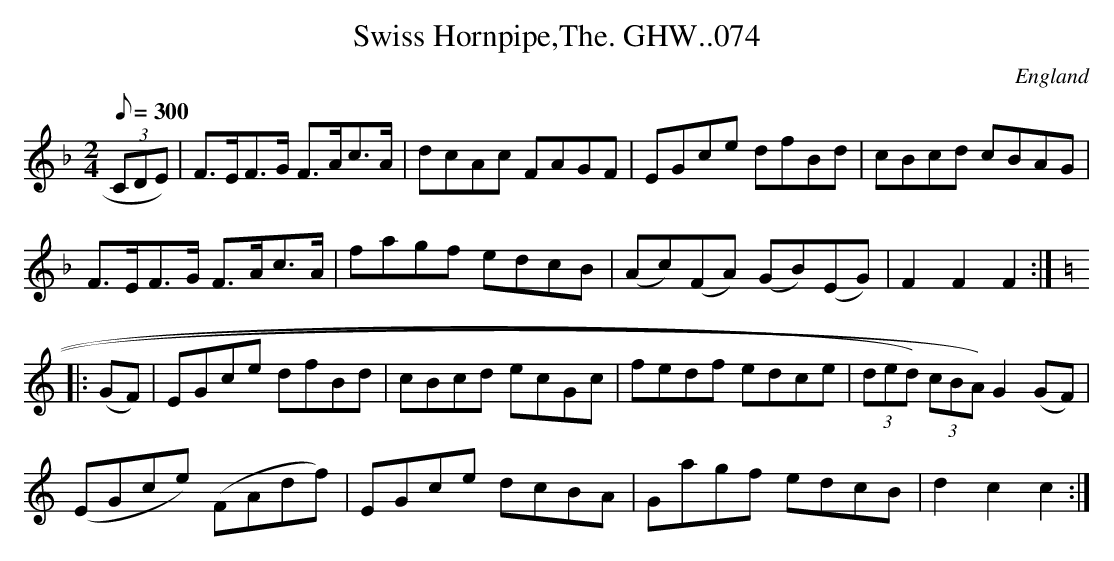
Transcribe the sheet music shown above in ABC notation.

X:1
T:Swiss Hornpipe,The. GHW..074
M:2/4
L:1/8
Q:300
O:England
K:F
(3CDE)|F>EF>G F>Ac>A|dcAc FAGF|EGce dfBd|cBcd cBAG|!
F>EF>G F>Ac>A|fagf edcB|(Ac)(FA) (GB)(EG)|F2F2F2:|!
K:C
|:(GF)|EGce dfBd|cBcd ecGc|fedf edce|(3ded) (3cBA) G2 (GF)|!
(EGce) (FAdf)|EGce dcBA|Gagf edcB|d2c2c2:|]
